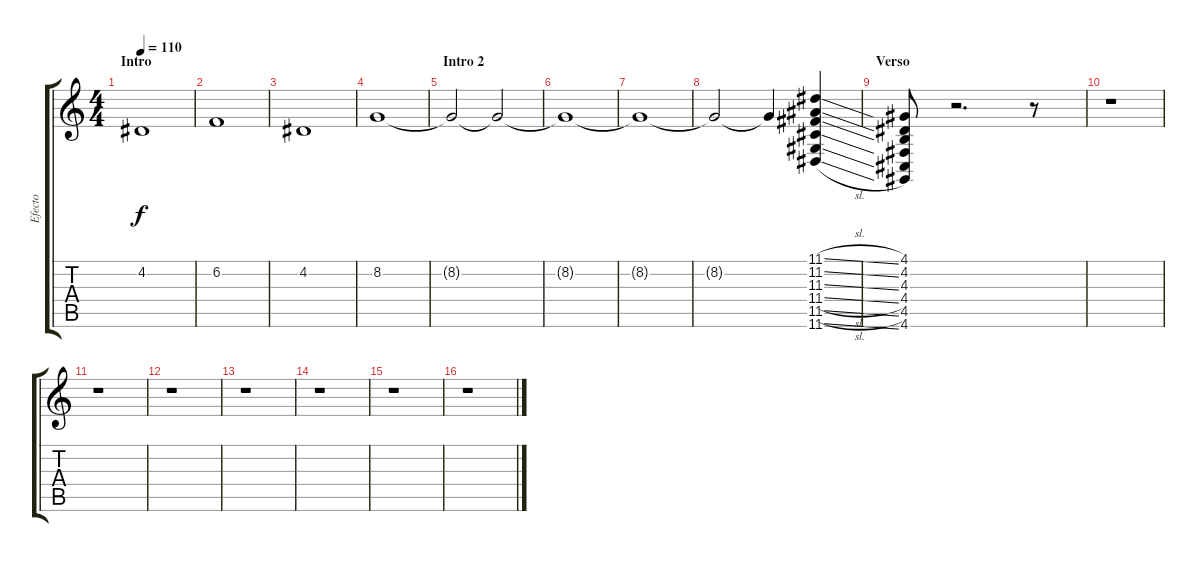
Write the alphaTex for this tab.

\track ("Efecto" "Efecto") {instrument synthstrings2}
\staff {score tabs}
\tuning (E4 B3 G3 D3 A2 E2) {hide}
\ts (4 4)
\section ("" "Intro")
\tempo 110
\clef g2
\ks c
4.2.1{dy f instrument synthstrings2} |
6.2.1 |
4.2.1 |
8.2.1 |
\section ("" "Intro 2")
8.2{t}.2 8.2{t}.2 |
8.2{t}.1 |
8.2{t}.1 |
8.2{t}.2 8.2{t}.4 (11.1{sl} 11.2{sl} 11.3{sl} 11.4{sl} 11.5{sl} 11.6{sl}).4{instrument guitarfretnoise} |
\section ("" "Verso")
(4.1 4.2 4.3 4.4 4.5 4.6).8 r.2{d} r.8 |
r.1 |
r.1 |
r.1 |
r.1 |
r.1 |
r.1 |
r.1
